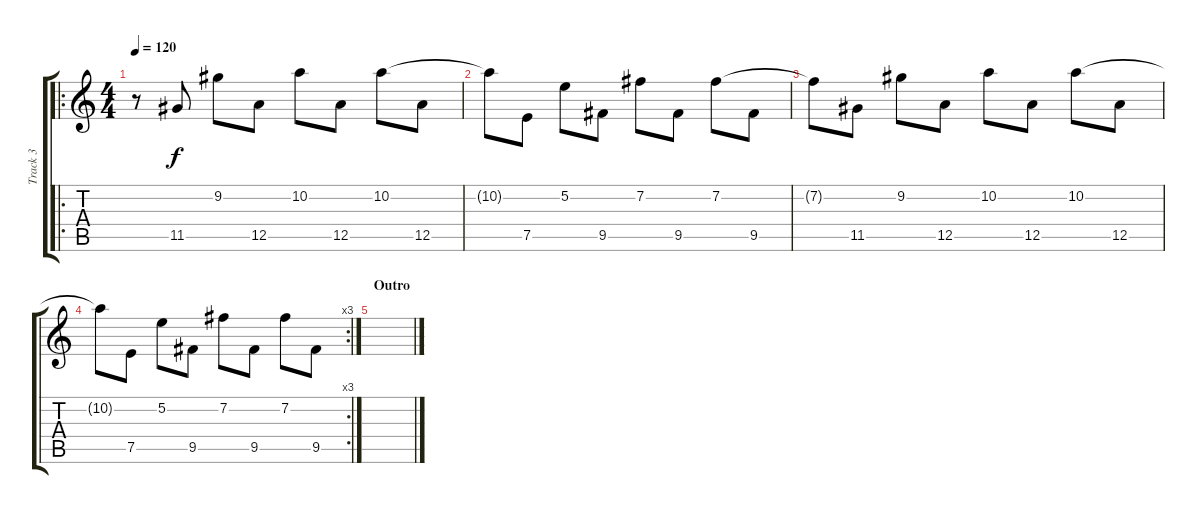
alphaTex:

\track ("Track 3" "Track 3") {instrument electricguitarjazz}
\staff {score tabs}
\tuning (E4 B3 G3 D3 A2 E2) {hide}
\ro
\ts (4 4)
\tempo 120
\clef g2
\ks c
r.8{dy f} 11.5.8 9.2.8 12.5.8 10.2.8 12.5.8 10.2.8 12.5.8 |
10.2{t}.8 7.5.8 5.2.8 9.5.8 7.2.8 9.5.8 7.2.8 9.5.8 |
7.2{t}.8 11.5.8 9.2.8 12.5.8 10.2.8 12.5.8 10.2.8 12.5.8 |
\rc 3
10.2{t}.8 7.5.8 5.2.8 9.5.8 7.2.8 9.5.8 7.2.8 9.5.8 |
\section ("" "Outro")
